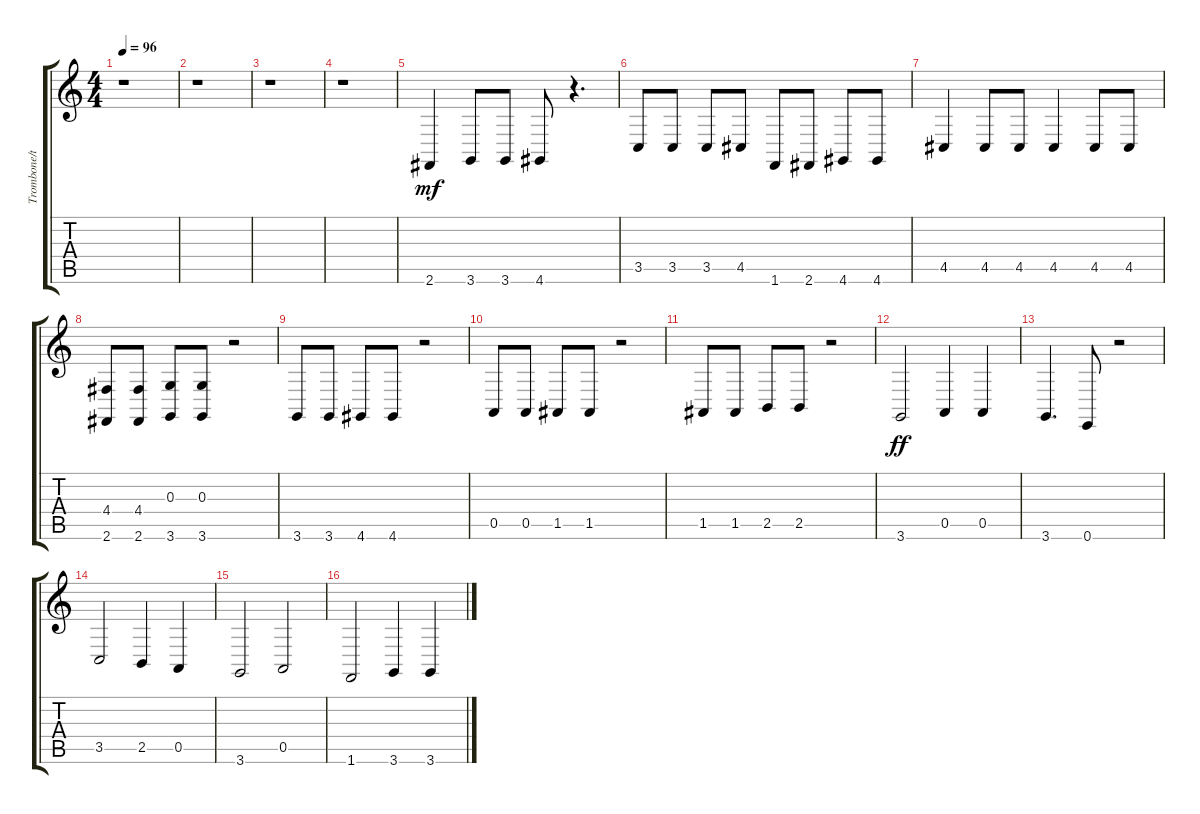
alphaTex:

\track ("Trombone/tuba" "Trombone/t") {instrument trombone}
\staff {score tabs}
\tuning (E4 B3 G3 D3 A2 E2) {hide}
\ts (4 4)
\tempo 96
\clef g2
\ks c
r.1{dy f} |
r.1 |
r.1 |
r.1 |
2.6.4{dy mf} 3.6.8 3.6.8 4.6.8 r.4{d} |
3.5.8 3.5.8 3.5.8 4.5.8 1.6.8 2.6.8 4.6.8 4.6.8 |
4.5.4 4.5.8 4.5.8 4.5.4 4.5.8 4.5.8 |
(4.4 2.6).8 (4.4 2.6).8 (0.3 3.6).8 (0.3 3.6).8 r.2 |
3.6.8 3.6.8 4.6.8 4.6.8 r.2 |
0.5.8 0.5.8 1.5.8 1.5.8 r.2 |
1.5.8 1.5.8 2.5.8 2.5.8 r.2 |
3.6.2{dy ff} 0.5.4 0.5.4 |
3.6.4{d} 0.6.8 r.2 |
3.5.2 2.5.4 0.5.4 |
3.6.2 0.5.2 |
1.6.2 3.6.4 3.6.4
